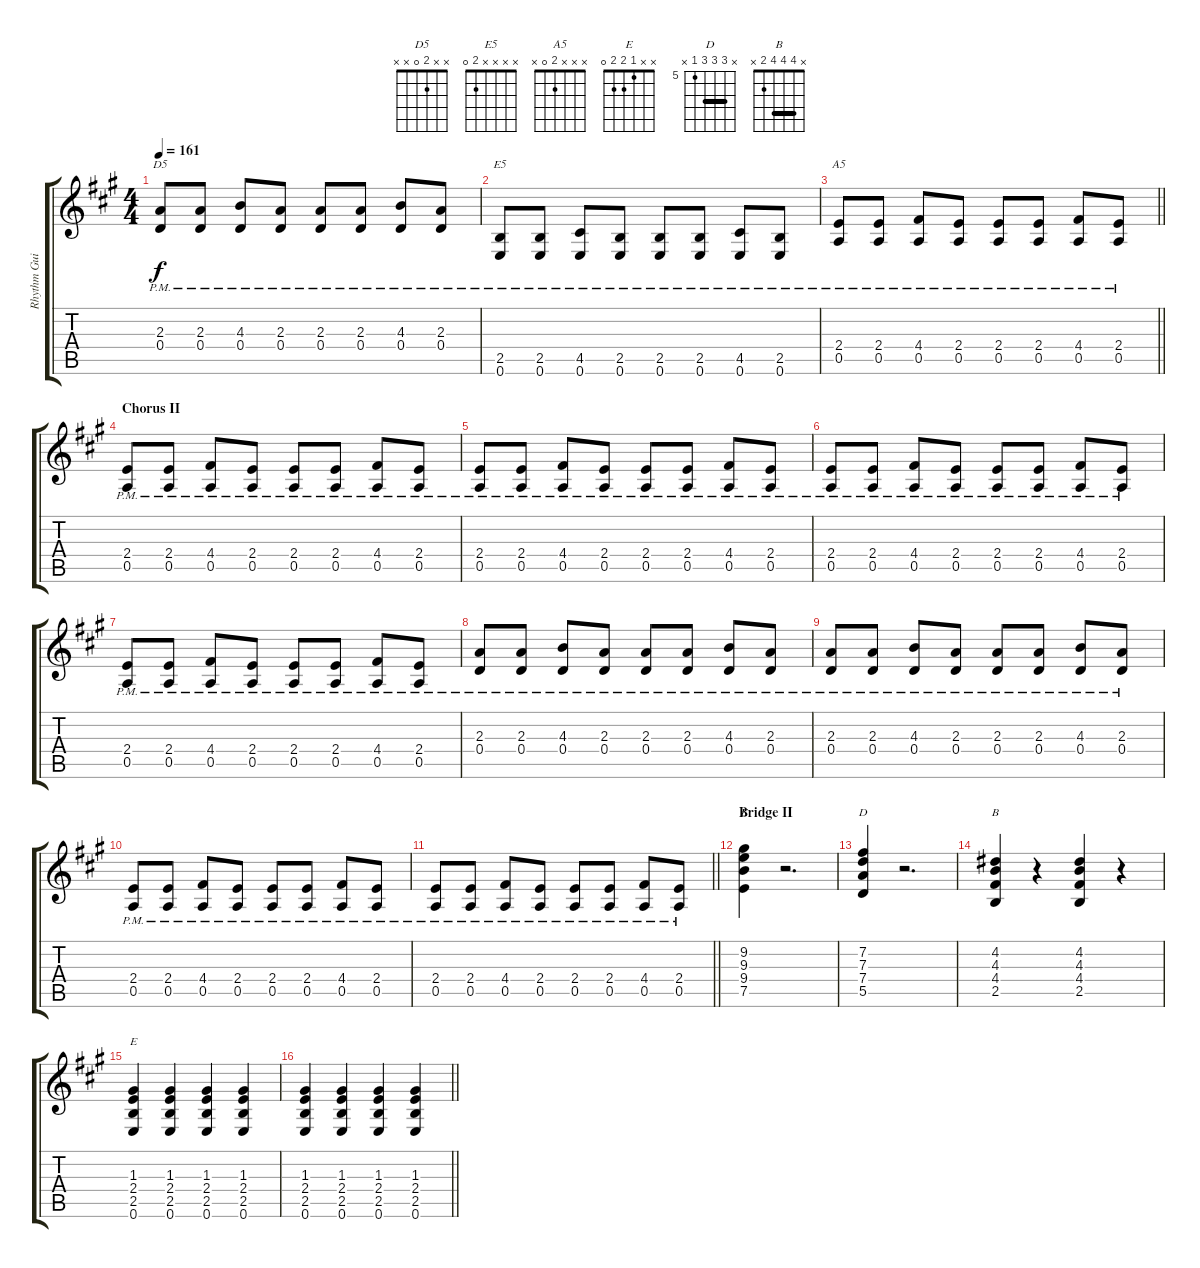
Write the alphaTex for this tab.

\track ("Rhythm Guitar" "Rhythm Gui") {instrument electricguitarclean}
\staff {score tabs}
\tuning (E4 B3 G3 D3 A2 E2) {hide}
\chord ("D5" x x 2 0 x x)
\chord ("E5" x x x x 2 0)
\chord ("A5" x x x 2 0 x)
\chord ("E" x 9 9 9 7 x) {firstfret 7 barre 9}
\chord ("D" x 7 7 7 5 x) {firstfret 5 barre 7}
\chord ("B" x 4 4 4 2 x) {barre 4}
\chord ("E" x x 1 2 2 0)
\ts (4 4)
\tempo 161
\clef g2
\ks a
(2.3{pm} 0.4).8{ch "D5" dy f} (2.3{pm} 0.4).8 (4.3{pm} 0.4).8 (2.3{pm} 0.4).8 (2.3{pm} 0.4).8 (2.3{pm} 0.4).8 (4.3{pm} 0.4).8 (2.3{pm} 0.4).8 |
(2.5{pm} 0.6).8{ch "E5"} (2.5{pm} 0.6).8 (4.5{pm} 0.6).8 (2.5{pm} 0.6).8 (2.5{pm} 0.6).8 (2.5{pm} 0.6).8 (4.5{pm} 0.6).8 (2.5{pm} 0.6).8 |
\barLineRight lightlight
(2.4 0.5{pm}).8{ch "A5"} (2.4 0.5{pm}).8 (4.4 0.5{pm}).8 (2.4 0.5{pm}).8 (2.4 0.5{pm}).8 (2.4 0.5{pm}).8 (4.4 0.5{pm}).8 (2.4{pm} 0.5{pm}).8 |
\section ("" "Chorus II")
(2.4{pm} 0.5).8 (2.4{pm} 0.5).8 (4.4{pm} 0.5).8 (2.4{pm} 0.5).8 (2.4{pm} 0.5).8 (2.4{pm} 0.5).8 (4.4{pm} 0.5).8 (2.4{pm} 0.5).8 |
(2.4{pm} 0.5).8 (2.4{pm} 0.5).8 (4.4{pm} 0.5).8 (2.4{pm} 0.5).8 (2.4{pm} 0.5).8 (2.4{pm} 0.5).8 (4.4{pm} 0.5).8 (2.4{pm} 0.5).8 |
(2.4{pm} 0.5).8 (2.4{pm} 0.5).8 (4.4{pm} 0.5).8 (2.4{pm} 0.5).8 (2.4{pm} 0.5).8 (2.4{pm} 0.5).8 (4.4{pm} 0.5).8 (2.4{pm} 0.5).8 |
(2.4{pm} 0.5).8 (2.4{pm} 0.5).8 (4.4{pm} 0.5).8 (2.4{pm} 0.5).8 (2.4{pm} 0.5).8 (2.4{pm} 0.5).8 (4.4{pm} 0.5).8 (2.4{pm} 0.5).8 |
(2.3 0.4{pm}).8 (2.3 0.4{pm}).8 (4.3 0.4{pm}).8 (2.3 0.4{pm}).8 (2.3 0.4{pm}).8 (2.3 0.4{pm}).8 (4.3 0.4{pm}).8 (2.3 0.4{pm}).8 |
(2.3 0.4{pm}).8 (2.3 0.4{pm}).8 (4.3 0.4{pm}).8 (2.3 0.4{pm}).8 (2.3 0.4{pm}).8 (2.3 0.4{pm}).8 (4.3 0.4{pm}).8 (2.3 0.4{pm}).8 |
(2.4{pm} 0.5).8 (2.4{pm} 0.5).8 (4.4{pm} 0.5).8 (2.4{pm} 0.5).8 (2.4{pm} 0.5).8 (2.4{pm} 0.5).8 (4.4{pm} 0.5).8 (2.4{pm} 0.5).8 |
\barLineRight lightlight
(2.4{pm} 0.5).8 (2.4{pm} 0.5).8 (4.4{pm} 0.5).8 (2.4{pm} 0.5).8 (2.4{pm} 0.5).8 (2.4{pm} 0.5).8 (4.4{pm} 0.5).8 (2.4{pm} 0.5).8 |
\section ("" "Bridge II")
(9.2 9.3 9.4 7.5).4{ch "E"} r.2{d} |
(7.2 7.3 7.4 5.5).4{ch "D"} r.2{d} |
(4.2 4.3 4.4 2.5).4{ch "B"} r.4 (4.2 4.3 4.4 2.5).4 r.4 |
(1.3 2.4 2.5 0.6).4{ch "E"} (1.3 2.4 2.5 0.6).4 (1.3 2.4 2.5 0.6).4 (1.3 2.4 2.5 0.6).4 |
\barLineRight lightlight
(1.3 2.4 2.5 0.6).4 (1.3 2.4 2.5 0.6).4 (1.3 2.4 2.5 0.6).4 (1.3 2.4 2.5 0.6).4
